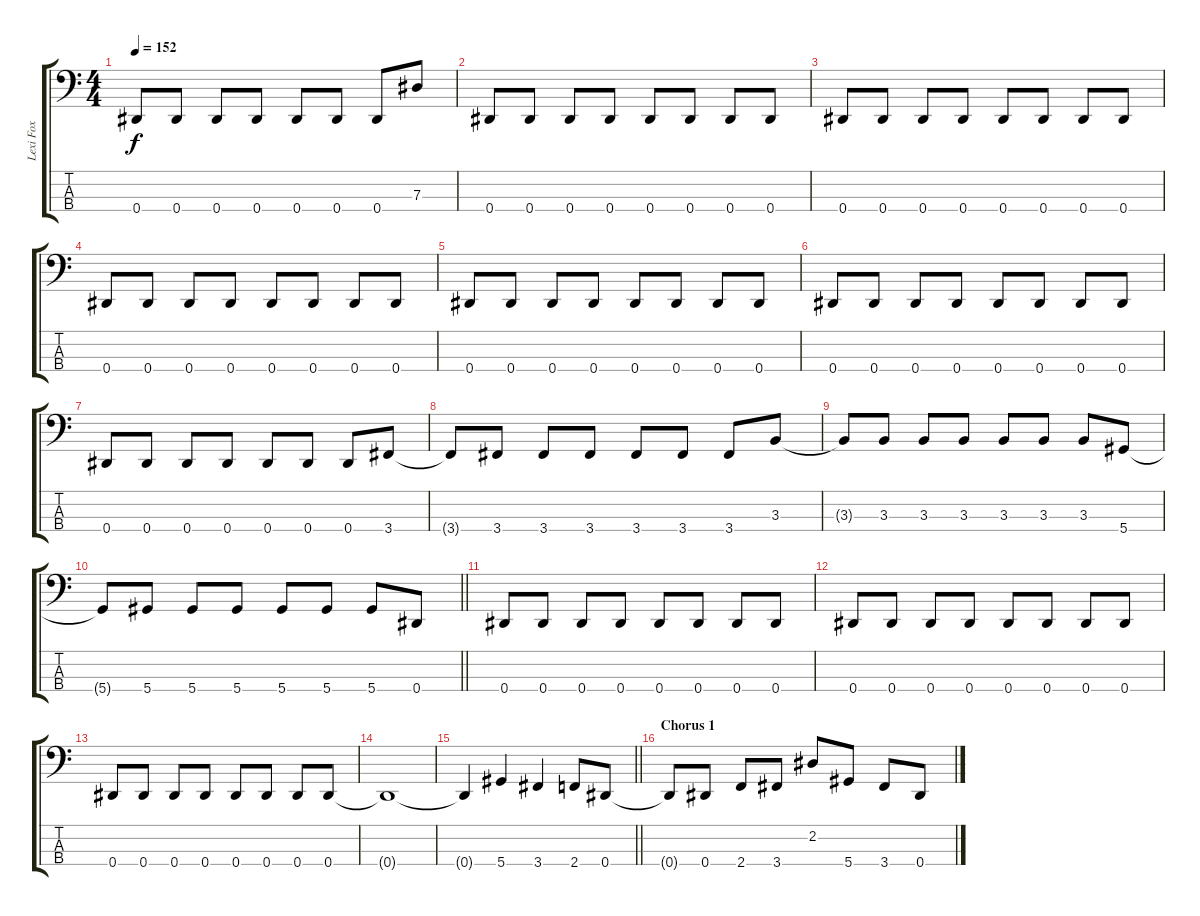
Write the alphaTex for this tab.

\track ("Lexi Fox" "Lexi Fox") {instrument electricbasspick}
\staff {score tabs}
\tuning (Gb2 Db2 Ab1 Eb1) {hide}
\ts (4 4)
\tempo 152
\clef f4
\ks c
0.4.8{dy f} 0.4.8 0.4.8 0.4.8 0.4.8 0.4.8 0.4.8 7.3.8 |
0.4.8 0.4.8 0.4.8 0.4.8 0.4.8 0.4.8 0.4.8 0.4.8 |
0.4.8 0.4.8 0.4.8 0.4.8 0.4.8 0.4.8 0.4.8 0.4.8 |
0.4.8 0.4.8 0.4.8 0.4.8 0.4.8 0.4.8 0.4.8 0.4.8 |
0.4.8 0.4.8 0.4.8 0.4.8 0.4.8 0.4.8 0.4.8 0.4.8 |
0.4.8 0.4.8 0.4.8 0.4.8 0.4.8 0.4.8 0.4.8 0.4.8 |
0.4.8 0.4.8 0.4.8 0.4.8 0.4.8 0.4.8 0.4.8 3.4.8 |
3.4{t}.8 3.4.8 3.4.8 3.4.8 3.4.8 3.4.8 3.4.8 3.3.8 |
3.3{t}.8 3.3.8 3.3.8 3.3.8 3.3.8 3.3.8 3.3.8 5.4.8 |
\barLineRight lightlight
5.4{t}.8 5.4.8 5.4.8 5.4.8 5.4.8 5.4.8 5.4.8 0.4.8 |
0.4.8 0.4.8 0.4.8 0.4.8 0.4.8 0.4.8 0.4.8 0.4.8 |
0.4.8 0.4.8 0.4.8 0.4.8 0.4.8 0.4.8 0.4.8 0.4.8 |
0.4.8 0.4.8 0.4.8 0.4.8 0.4.8 0.4.8 0.4.8 0.4.8 |
0.4{t}.1 |
\barLineRight lightlight
0.4{t}.4 5.4.4 3.4.4 2.4.8 0.4.8 |
\section ("" "Chorus 1")
0.4{t}.8 0.4.8 2.4.8 3.4.8 2.2.8 5.4.8 3.4.8 0.4.8
